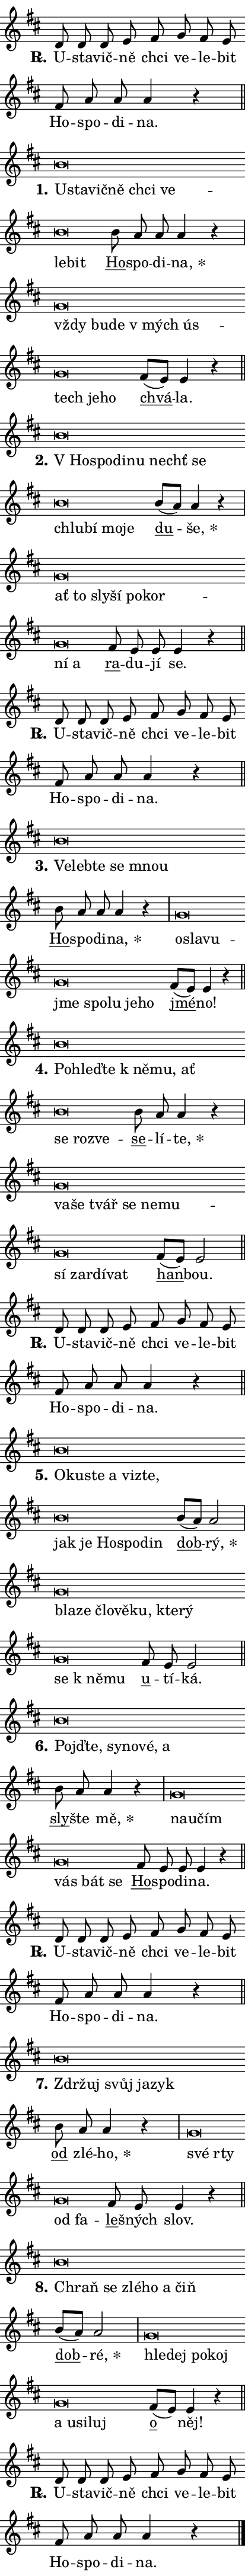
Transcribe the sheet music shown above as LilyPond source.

\version "2.22.1"
\header { tagline = "" }
\paper {
  indent = 0\cm
  top-margin = 0\cm
  right-margin = 0\cm
  bottom-margin = 0\cm
  left-margin = 0\cm
  paper-width = 7\cm
  page-breaking = #ly:one-page-breaking
  system-system-spacing.basic-distance = #11
  score-system-spacing.basic-distance = #11
  ragged-last = ##f
}


%% Author: Thomas Morley
%% https://lists.gnu.org/archive/html/lilypond-user/2020-05/msg00002.html
#(define (line-position grob)
"Returns position of @var[grob} in current system:
   @code{'start}, if at first time-step
   @code{'end}, if at last time-step
   @code{'middle} otherwise
"
  (let* ((col (ly:item-get-column grob))
         (ln (ly:grob-object col 'left-neighbor))
         (rn (ly:grob-object col 'right-neighbor))
         (col-to-check-left (if (ly:grob? ln) ln col))
         (col-to-check-right (if (ly:grob? rn) rn col))
         (break-dir-left
           (and
             (ly:grob-property col-to-check-left 'non-musical #f)
             (ly:item-break-dir col-to-check-left)))
         (break-dir-right
           (and
             (ly:grob-property col-to-check-right 'non-musical #f)
             (ly:item-break-dir col-to-check-right))))
        (cond ((eqv? 1 break-dir-left) 'start)
              ((eqv? -1 break-dir-right) 'end)
              (else 'middle))))

#(define (tranparent-at-line-position vctor)
  (lambda (grob)
  "Relying on @code{line-position} select the relevant enry from @var{vctor}.
Used to determine transparency,"
    (case (line-position grob)
      ((end) (not (vector-ref vctor 0)))
      ((middle) (not (vector-ref vctor 1)))
      ((start) (not (vector-ref vctor 2))))))

noteHeadBreakVisibility =
#(define-music-function (break-visibility)(vector?)
"Makes @code{NoteHead}s transparent relying on @var{break-visibility}"
#{
  \override NoteHead.transparent =
    #(tranparent-at-line-position break-visibility)
#})

#(define delete-ledgers-for-transparent-note-heads
  (lambda (grob)
    "Reads whether a @code{NoteHead} is transparent.
If so this @code{NoteHead} is removed from @code{'note-heads} from
@var{grob}, which is supposed to be @code{LedgerLineSpanner}.
As a result ledgers are not printed for this @code{NoteHead}"
    (let* ((nhds-array (ly:grob-object grob 'note-heads))
           (nhds-list
             (if (ly:grob-array? nhds-array)
                 (ly:grob-array->list nhds-array)
                 '()))
           ;; Relies on the transparent-property being done before
           ;; Staff.LedgerLineSpanner.after-line-breaking is executed.
           ;; This is fragile ...
           (to-keep
             (remove
               (lambda (nhd)
                 (ly:grob-property nhd 'transparent #f))
               nhds-list)))
      ;; TODO find a better method to iterate over grob-arrays, similiar
      ;; to filter/remove etc for lists
      ;; For now rebuilt from scratch
      (set! (ly:grob-object grob 'note-heads)  '())
      (for-each
        (lambda (nhd)
          (ly:pointer-group-interface::add-grob grob 'note-heads nhd))
        to-keep))))

hideNotes = {
  \noteHeadBreakVisibility #begin-of-line-visible
}
unHideNotes = {
  \noteHeadBreakVisibility #all-visible
}

% work-around for resetting accidentals
% https://lilypond.org/doc/v2.23/Documentation/notation/displaying-rhythms#unmetered-music
cadenzaMeasure = {
  \cadenzaOff
  \partial 1024 s1024
  \cadenzaOn
}

#(define-markup-command (accent layout props text) (markup?)
  "Underline accented syllable"
  (interpret-markup layout props
    #{\markup \override #'(offset . 4.3) \underline { #text }#}))

responsum = \markup \concat {
  "R" \hspace #-1.05 \path #0.1 #'((moveto 0 0.07) (lineto 0.9 0.8)) \hspace #0.05 "."
}

\layout {
    \context {
        \Staff
        \remove "Time_signature_engraver"
        \override LedgerLineSpanner.after-line-breaking = #delete-ledgers-for-transparent-note-heads
    }
    \context {
        \Voice {
            \override NoteHead.output-attributes = #'((class . "notehead"))
            \override Hairpin.height = #0.55
        }
    }
    \context {
        \Lyrics {
            \override StanzaNumber.output-attributes = #'((class . "stanzanumber"))
            \override LyricSpace.minimum-distance = #0.9
            \override LyricText.font-name = #"TeX Gyre Schola"
            \override LyricText.font-size = 1
            \override StanzaNumber.font-name = #"TeX Gyre Schola Bold"
            \override StanzaNumber.font-size = 1
        }
    }
}

% magnetic-lyrics.ily
%
%   written by
%     Jean Abou Samra <jean@abou-samra.fr>
%     Werner Lemberg <wl@gnu.org>
%
%   adapted by
%     Jiri Hon <jiri.hon@gmail.com>
%
% Version 2022-Apr-15

% https://www.mail-archive.com/lilypond-user@gnu.org/msg149350.html

#(define (Left_hyphen_pointer_engraver context)
   "Collect syllable-hyphen-syllable occurrences in lyrics and store
them in properties.  This engraver only looks to the left.  For
example, if the lyrics input is @code{foo -- bar}, it does the
following.

@itemize @bullet
@item
Set the @code{text} property of the @code{LyricHyphen} grob between
@q{foo} and @q{bar} to @code{foo}.

@item
Set the @code{left-hyphen} property of the @code{LyricText} grob with
text @q{foo} to the @code{LyricHyphen} grob between @q{foo} and
@q{bar}.
@end itemize

Use this auxiliary engraver in combination with the
@code{lyric-@/text::@/apply-@/magnetic-@/offset!} hook."
   (let ((hyphen #f)
         (text #f))
     (make-engraver
      (acknowledgers
       ((lyric-syllable-interface engraver grob source-engraver)
        (set! text grob)))
      (end-acknowledgers
       ((lyric-hyphen-interface engraver grob source-engraver)
        ;(when (not (grob::has-interface grob 'lyric-space-interface))
          (set! hyphen grob)));)
      ((stop-translation-timestep engraver)
       (when (and text hyphen)
         (ly:grob-set-object! text 'left-hyphen hyphen))
       (set! text #f)
       (set! hyphen #f)))))

#(define (lyric-text::apply-magnetic-offset! grob)
   "If the space between two syllables is less than the value in
property @code{LyricText@/.details@/.squash-threshold}, move the right
syllable to the left so that it gets concatenated with the left
syllable.

Use this function as a hook for
@code{LyricText@/.after-@/line-@/breaking} if the
@code{Left_@/hyphen_@/pointer_@/engraver} is active."
   (let ((hyphen (ly:grob-object grob 'left-hyphen #f)))
     (when hyphen
       (let ((left-text (ly:spanner-bound hyphen LEFT)))
         (when (grob::has-interface left-text 'lyric-syllable-interface)
           (let* ((common (ly:grob-common-refpoint grob left-text X))
                  (this-x-ext (ly:grob-extent grob common X))
                  (left-x-ext
                   (begin
                     ;; Trigger magnetism for left-text.
                     (ly:grob-property left-text 'after-line-breaking)
                     (ly:grob-extent left-text common X)))
                  ;; `delta` is the gap width between two syllables.
                  (delta (- (interval-start this-x-ext)
                            (interval-end left-x-ext)))
                  (details (ly:grob-property grob 'details))
                  (threshold (assoc-get 'squash-threshold details 0.2)))
             (when (< delta threshold)
               (let* (;; We have to manipulate the input text so that
                      ;; ligatures crossing syllable boundaries are not
                      ;; disabled.  For languages based on the Latin
                      ;; script this is essentially a beautification.
                      ;; However, for non-Western scripts it can be a
                      ;; necessity.
                      (lt (ly:grob-property left-text 'text))
                      (rt (ly:grob-property grob 'text))
                      (is-space (grob::has-interface hyphen 'lyric-space-interface))
                      (space (if is-space " " ""))
                      (space-markup (grob-interpret-markup grob " "))
                      (space-size (interval-length (ly:stencil-extent space-markup X)))
                      (extra-delta (if is-space space-size 0))
                      ;; Append new syllable.
                      (ltrt-space (if (and (string? lt) (string? rt))
                                (string-append lt space rt)
                                (make-concat-markup (list lt space rt))))
                      ;; Right-align `ltrt` to the right side.
                      (ltrt-space-markup (grob-interpret-markup
                               grob
                               (make-translate-markup
                                (cons (interval-length this-x-ext) 0)
                                (make-right-align-markup ltrt-space)))))
                 (begin
                   ;; Don't print `left-text`.
                   (ly:grob-set-property! left-text 'stencil #f)
                   ;; Set text and stencil (which holds all collected
                   ;; syllables so far) and shift it to the left.
                   (ly:grob-set-property! grob 'text ltrt-space)
                   (ly:grob-set-property! grob 'stencil ltrt-space-markup)
                   (ly:grob-translate-axis! grob (- (- delta extra-delta)) X))))))))))


#(define (lyric-hyphen::displace-bounds-first grob)
   ;; Make very sure this callback isn't triggered too early.
   (let ((left (ly:spanner-bound grob LEFT))
         (right (ly:spanner-bound grob RIGHT)))
     (ly:grob-property left 'after-line-breaking)
     (ly:grob-property right 'after-line-breaking)
     (ly:lyric-hyphen::print grob)))

squashThreshold = #0.4

\layout {
  \context {
    \Lyrics
    \consists #Left_hyphen_pointer_engraver
    \override LyricText.after-line-breaking =
      #lyric-text::apply-magnetic-offset!
    \override LyricHyphen.stencil = #lyric-hyphen::displace-bounds-first
    \override LyricText.details.squash-threshold = \squashThreshold
    \override LyricHyphen.minimum-distance = 0
    \override LyricHyphen.minimum-length = \squashThreshold
  }
}

squash = \override LyricText.details.squash-threshold = 9999
unSquash = \override LyricText.details.squash-threshold = \squashThreshold

left = \override LyricText.self-alignment-X = #LEFT
unLeft = \revert LyricText.self-alignment-X

starOffset = #(lambda (grob) 
                (let ((x_offset (ly:self-alignment-interface::aligned-on-x-parent grob)))
                  (if (= x_offset 0) 0 (+ x_offset 1.2))))

star = #(define-music-function (syllable)(string?)
"Append star separator at the end of a syllable"
#{
  \once \override LyricText.X-offset = #starOffset
  \lyricmode { \markup {
    #syllable
    \override #'((font-name . "TeX Gyre Schola Bold")) \hspace #0.2 \lower #0.65 \larger "*"
  } }
#})

starAccent = #(define-music-function (syllable)(string?)
"Append star separator at the end of a syllable and make accent"
#{
  \once \override LyricText.X-offset = #starOffset
  \lyricmode { \markup {
    \accent #syllable
    \override #'((font-name . "TeX Gyre Schola Bold")) \hspace #0.2 \lower #0.65 \larger "*"
  } }
#})

breath = #(define-music-function (syllable)(string?)
"Append breathing indicator at the end of a syllable"
#{
  \lyricmode { \markup { #syllable "+" } }
#})

optionalBreath = #(define-music-function (syllable)(string?)
"Append optional breathing indicator at the end of a syllable"
#{
  \lyricmode { \markup { #syllable "(+)" } }
#})


\score {
    <<
        \new Voice = "melody" { \cadenzaOn \key d \major \relative { d'8 d d e fis \bar "" g fis e \bar "" fis a a a4 r \cadenzaMeasure \bar "||" \break }
\relative { b'\breve*1/16 \hideNotes \breve*1/16 \bar "" \breve*1/16 \bar "" \breve*1/16 \bar "" \breve*1/16 \bar "" \breve*1/16 \bar "" \breve*1/16 \breve*1/16 \bar "" \unHideNotes \bar "" b8 a a a4 r \cadenzaMeasure \bar "|" g\breve*1/16 \hideNotes \breve*1/16 \bar "" \breve*1/16 \bar "" \breve*1/16 \bar "" \breve*1/16 \bar "" \breve*1/16 \bar "" \breve*1/16 \breve*1/16 \bar "" \unHideNotes \bar "" fis8[( e)] e4 r \cadenzaMeasure \bar "||" \break }
\relative { b'\breve*1/16 \hideNotes \breve*1/16 \bar "" \breve*1/16 \bar "" \breve*1/16 \bar "" \breve*1/16 \bar "" \breve*1/16 \bar "" \breve*1/16 \bar "" \breve*1/16 \bar "" \breve*1/16 \breve*1/16 \bar "" \unHideNotes \bar "" b8[( a)] a4 r \cadenzaMeasure \bar "|" g\breve*1/16 \hideNotes \breve*1/16 \bar "" \breve*1/16 \bar "" \breve*1/16 \bar "" \breve*1/16 \bar "" \breve*1/16 \bar "" \breve*1/16 \breve*1/16 \bar "" \unHideNotes \bar "" fis8 e e e4 r \cadenzaMeasure \bar "||" \break }
\relative { d'8 d d e fis \bar "" g fis e \bar "" fis a a a4 r \cadenzaMeasure \bar "||" \break }
\relative { b'\breve*1/16 \hideNotes \breve*1/16 \bar "" \breve*1/16 \bar "" \breve*1/16 \breve*1/16 \bar "" \unHideNotes \bar "" b8 a a a4 r \cadenzaMeasure \bar "|" g\breve*1/16 \hideNotes \breve*1/16 \bar "" \breve*1/16 \bar "" \breve*1/16 \bar "" \breve*1/16 \bar "" \breve*1/16 \bar "" \breve*1/16 \breve*1/16 \bar "" \unHideNotes \bar "" fis8[( e)] e4 r \cadenzaMeasure \bar "||" \break }
\relative { b'\breve*1/16 \hideNotes \breve*1/16 \bar "" \breve*1/16 \bar "" \breve*1/16 \bar "" \breve*1/16 \bar "" \breve*1/16 \bar "" \breve*1/16 \bar "" \breve*1/16 \breve*1/16 \bar "" \unHideNotes \bar "" b8 a a4 r \cadenzaMeasure \bar "|" g\breve*1/16 \hideNotes \breve*1/16 \bar "" \breve*1/16 \bar "" \breve*1/16 \bar "" \breve*1/16 \bar "" \breve*1/16 \bar "" \breve*1/16 \bar "" \breve*1/16 \bar "" \breve*1/16 \breve*1/16 \bar "" \unHideNotes \bar "" fis8[( e)] e2 \cadenzaMeasure \bar "||" \break }
\relative { d'8 d d e fis \bar "" g fis e \bar "" fis a a a4 r \cadenzaMeasure \bar "||" \break }
\relative { b'\breve*1/16 \hideNotes \breve*1/16 \bar "" \breve*1/16 \bar "" \breve*1/16 \bar "" \breve*1/16 \bar "" \breve*1/16 \bar "" \breve*1/16 \bar "" \breve*1/16 \bar "" \breve*1/16 \bar "" \breve*1/16 \breve*1/16 \bar "" \unHideNotes \bar "" b8[( a)] a2 \cadenzaMeasure \bar "|" g\breve*1/16 \hideNotes \breve*1/16 \bar "" \breve*1/16 \bar "" \breve*1/16 \bar "" \breve*1/16 \bar "" \breve*1/16 \bar "" \breve*1/16 \bar "" \breve*1/16 \bar "" \breve*1/16 \breve*1/16 \bar "" \unHideNotes \bar "" fis8 e e2 \cadenzaMeasure \bar "||" \break }
\relative { b'\breve*1/16 \hideNotes \breve*1/16 \bar "" \breve*1/16 \bar "" \breve*1/16 \bar "" \breve*1/16 \breve*1/16 \bar "" \unHideNotes \bar "" b8 a a4 r \cadenzaMeasure \bar "|" g\breve*1/16 \hideNotes \breve*1/16 \bar "" \breve*1/16 \bar "" \breve*1/16 \bar "" \breve*1/16 \breve*1/16 \bar "" \unHideNotes \bar "" fis8 e e e4 r \cadenzaMeasure \bar "||" \break }
\relative { d'8 d d e fis \bar "" g fis e \bar "" fis a a a4 r \cadenzaMeasure \bar "||" \break }
\relative { b'\breve*1/16 \hideNotes \breve*1/16 \bar "" \breve*1/16 \bar "" \breve*1/16 \breve*1/16 \bar "" \unHideNotes \bar "" b8 a a4 r \cadenzaMeasure \bar "|" g\breve*1/16 \hideNotes \breve*1/16 \bar "" \breve*1/16 \breve*1/16 \bar "" \unHideNotes \bar "" fis8 e e4 r \cadenzaMeasure \bar "||" \break }
\relative { b'\breve*1/16 \hideNotes \breve*1/16 \bar "" \breve*1/16 \bar "" \breve*1/16 \bar "" \breve*1/16 \breve*1/16 \bar "" \unHideNotes \bar "" b8[( a)] a2 \cadenzaMeasure \bar "|" g\breve*1/16 \hideNotes \breve*1/16 \bar "" \breve*1/16 \bar "" \breve*1/16 \bar "" \breve*1/16 \bar "" \breve*1/16 \bar "" \breve*1/16 \breve*1/16 \bar "" \unHideNotes \bar "" fis8[( e)] e4 r \cadenzaMeasure \bar "||" \break }
\relative { d'8 d d e fis \bar "" g fis e \bar "" fis a a a4 r \cadenzaMeasure \bar "||" \break } \bar "|." }
        \new Lyrics \lyricsto "melody" { \lyricmode { \set stanza = \responsum
U -- sta -- vič -- ně chci ve -- le -- bit Ho -- spo -- di -- na.
\set stanza = "1."
\left U -- \squash sta -- vič -- ně chci ve -- le -- bit \unLeft \unSquash \markup \accent Ho -- spo -- di -- \star na, \left vždy \squash bu -- de "v mých" ús -- tech je -- ho \unLeft \unSquash \markup \accent chvá -- la.
\set stanza = "2."
\left "V Ho" -- \squash spo -- di -- nu nechť se chlu -- bí mo -- je \unLeft \unSquash \markup \accent du -- \star še, \left ať \squash to sly -- ší po -- kor -- ní a \unLeft \unSquash \markup \accent ra -- du -- jí se.
\set stanza = \responsum
U -- sta -- vič -- ně chci ve -- le -- bit Ho -- spo -- di -- na.
\set stanza = "3."
\left Ve -- \squash leb -- te se mnou \unLeft \unSquash \markup \accent Ho -- spo -- di -- \star na, \left o -- \squash sla -- vu -- jme spo -- lu je -- ho \unLeft \unSquash \markup \accent jmé -- no!
\set stanza = "4."
\left Po -- \squash hleď -- te "k ně" -- mu, ať se roz -- ve -- \unLeft \unSquash \markup \accent se -- lí -- \star te, \left va -- \squash še tvář se ne -- mu -- sí zar -- dí -- vat \unLeft \unSquash \markup \accent han -- bou.
\set stanza = \responsum
U -- sta -- vič -- ně chci ve -- le -- bit Ho -- spo -- di -- na.
\set stanza = "5."
\left O -- \squash ku -- ste a vi -- zte, jak je Ho -- spo -- din \unLeft \unSquash \markup \accent dob -- \star rý, \left bla -- \squash ze člo -- vě -- ku, kte -- rý se "k ně" -- mu \unLeft \unSquash \markup \accent u -- tí -- ká.
\set stanza = "6."
\left Pojď -- \squash te, sy -- no -- vé, a \unLeft \unSquash \markup \accent sly -- šte \star mě, \left na -- \squash u -- čím vás bát se \unLeft \unSquash \markup \accent Ho -- spo -- di -- na.
\set stanza = \responsum
U -- sta -- vič -- ně chci ve -- le -- bit Ho -- spo -- di -- na.
\set stanza = "7."
\left Zdr -- \squash žuj svůj ja -- zyk \unLeft \unSquash \markup \accent od zlé -- \star ho, \left své \squash rty od fa -- \unLeft \unSquash \markup \accent le -- šných slov.
\set stanza = "8."
\left Chraň \squash se zlé -- ho a čiň \unLeft \unSquash \markup \accent dob -- \star ré, \left hle -- \squash dej po -- koj a u -- si -- luj \unLeft \unSquash \markup \accent o něj!
\set stanza = \responsum
U -- sta -- vič -- ně chci ve -- le -- bit Ho -- spo -- di -- na. } }
    >>
    \layout {}
}
